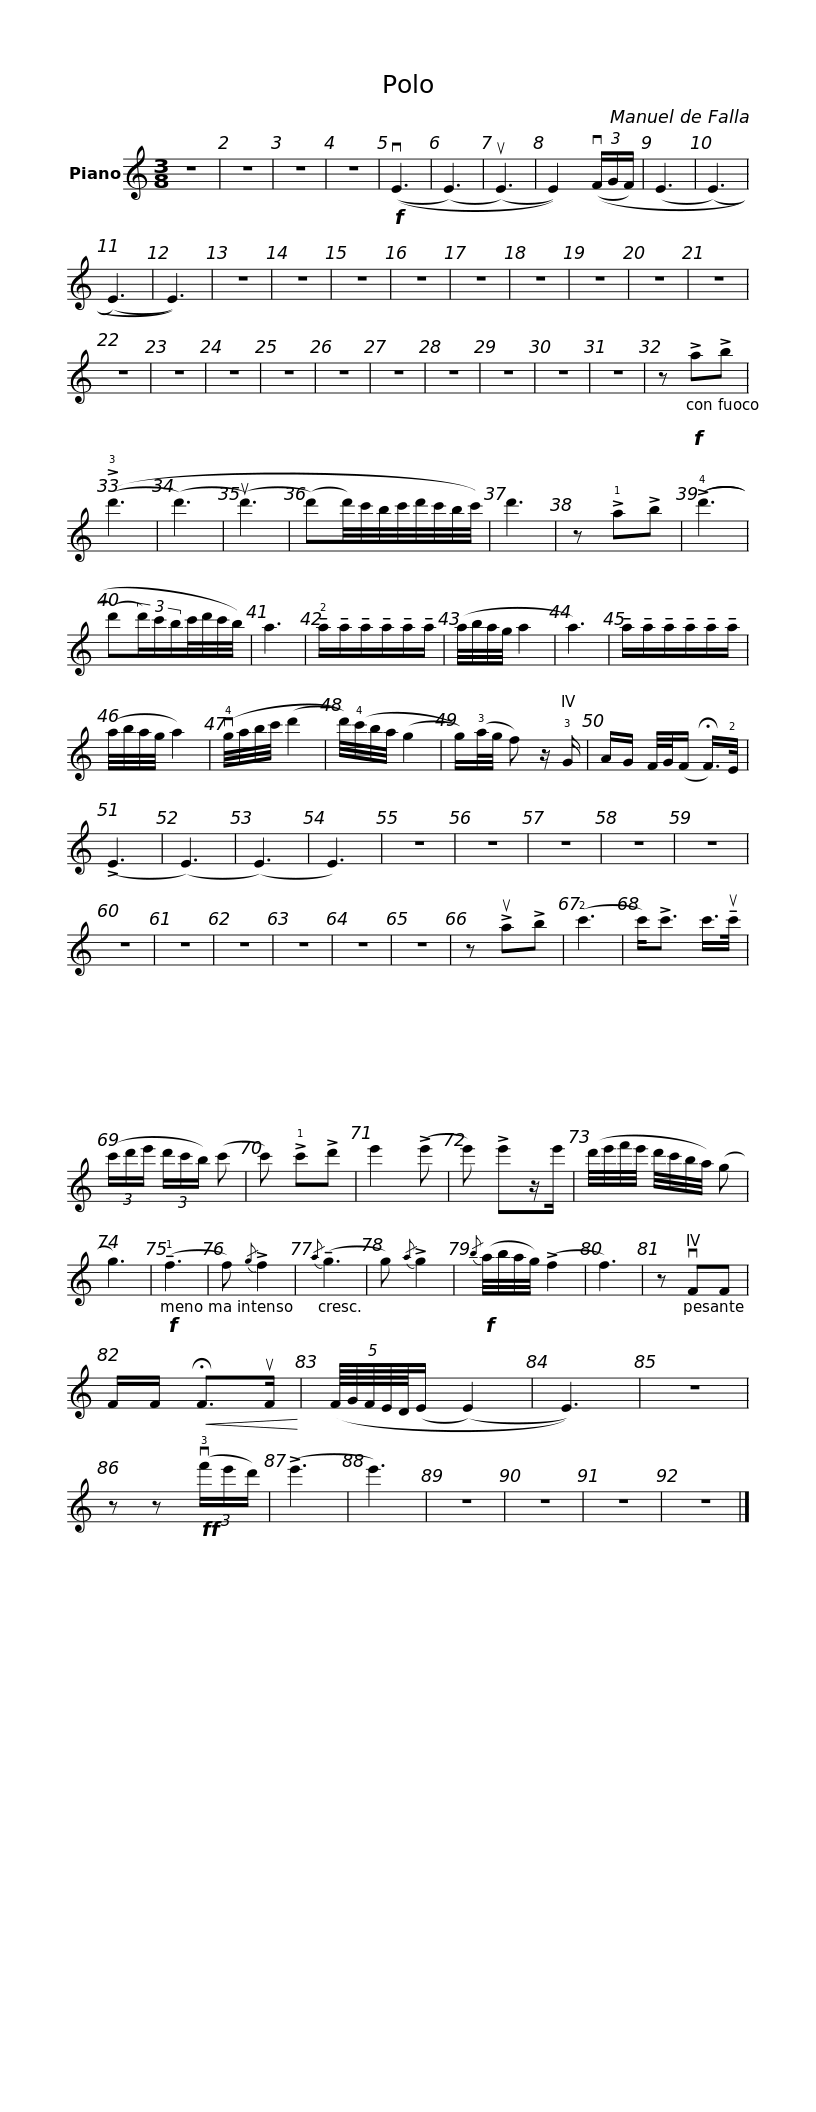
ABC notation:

X:1
L:1/8
M:3/8
I:linebreak $
K:C
V:1 treble
V:1
 z3 | z3 | z3 | z3 |!f! ((vE3 | %5
 (E3) | (uE3) | E2)) (3((vF/G/F/) | (E3 | (E3) | %10
 (E3) | E3)) | z3 | z3 | z3 | %15
 z3 | z3 | z3 | z3 | z3 | %20
 z3 | z3 | z3 | z3 | z3 | %25
 z3 | z3 | z3 | z3 | z3 | %30
 z3 |$ z!f! !>!a!>!b | ((!>!!3!d'3 | (d'3) | (ud'3) | %35
 (d')d'/4)c'/4b/4c'/4d'/4c'/4b/4c'/4) | d'3 |$ z !>!!1!a!>!b | ((!>!!4!d'3 | (d')(3d'/)c'/b/c'/4d'/4c'/4b/4) | %40
 a3 | !tenuto!!2!a/!tenuto!a/!tenuto!a/!tenuto!a/!tenuto!a/!tenuto!a/ |$ (a/4b/4a/4g/4 a2 | a3) | !tenuto!a/!tenuto!a/!tenuto!a/!tenuto!a/!tenuto!a/!tenuto!a/ | %45
 (a/4b/4a/4g/4 a2) | (v!4!g/4a/4b/4c'/4 (d'2 | d'/4))(!4!c'/4b/4a/4 (g2 |$ g/))(!3!a/4g/4 f) z/ !3!G/ | A/G/ F/4G/4(F/ !fermata!F/>)!2!E/ | %50
 (!>!E3 | (E3) | (E3) | E3) | z3 | %55
 z3 | z3 | z3 | z3 | z3 | %60
 z3 | z3 | z3 | z3 | z3 |$ %65
 z !>!ua!>!b | (!2!c'3 | c'<)!>!c' c'/>!tenuto!uc'/ | (3(c'/d'/e'/ (3d'/c'/b/) (c' | c') !>!!1!c'!>!d' | %70
 e'2 (!>!e' | e') !>!e'z/e'/ | (d'/4e'/4f'/4e'/4 d'/4c'/4b/4a/4) (g | g3) |$!f! (!tenuto!!1!f3 | %75
 f){/g} !>!f2 |{/a} (!tenuto!g3 | g){/a} !>!g2 |!f!{/b} (a/4b/4a/4g/4) (!>!f2 | f3) |$ %80
 z vFF | F/F/!<(! !fermata!F>uF!<)! | (5:4:5(F/8G/8F/8E/8D/8(E/ (E2) | E3)) | z3 | %85
 z z!ff! (3(v!3!f'/e'/d'/) | (!>!e'3 | e'3) | z3 | z3 | %90
 z3 | z3 |] %92
